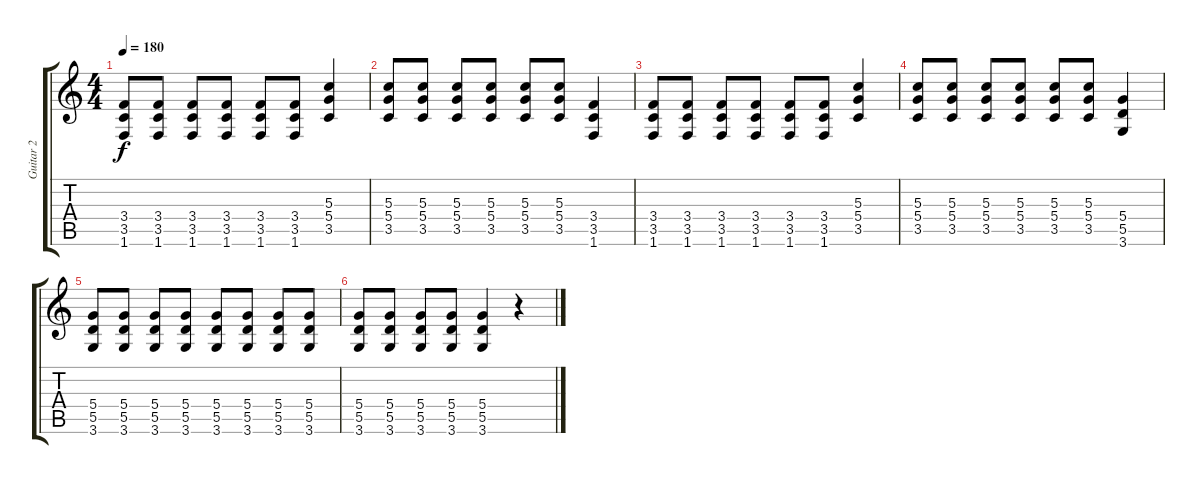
\track ("Guitar 2" "Guitar 2") {instrument overdrivenguitar}
\staff {score tabs}
\tuning (E4 B3 G3 D3 A2 E2) {hide}
\ts (4 4)
\tempo 180
\clef g2
\ks c
(3.4 3.5 1.6).8{dy f} (3.4 3.5 1.6).8 (3.4 3.5 1.6).8 (3.4 3.5 1.6).8 (3.4 3.5 1.6).8 (3.4 3.5 1.6).8 (5.3 5.4 3.5).4 |
(5.3 5.4 3.5).8 (5.3 5.4 3.5).8 (5.3 5.4 3.5).8 (5.3 5.4 3.5).8 (5.3 5.4 3.5).8 (5.3 5.4 3.5).8 (3.4 3.5 1.6).4 |
(3.4 3.5 1.6).8 (3.4 3.5 1.6).8 (3.4 3.5 1.6).8 (3.4 3.5 1.6).8 (3.4 3.5 1.6).8 (3.4 3.5 1.6).8 (5.3 5.4 3.5).4 |
(5.3 5.4 3.5).8 (5.3 5.4 3.5).8 (5.3 5.4 3.5).8 (5.3 5.4 3.5).8 (5.3 5.4 3.5).8 (5.3 5.4 3.5).8 (5.4 5.5 3.6).4 |
(5.4 5.5 3.6).8 (5.4 5.5 3.6).8 (5.4 5.5 3.6).8 (5.4 5.5 3.6).8 (5.4 5.5 3.6).8 (5.4 5.5 3.6).8 (5.4 5.5 3.6).8 (5.4 5.5 3.6).8 |
(5.4 5.5 3.6).8 (5.4 5.5 3.6).8 (5.4 5.5 3.6).8 (5.4 5.5 3.6).8 (5.4 5.5 3.6).4 r.4
